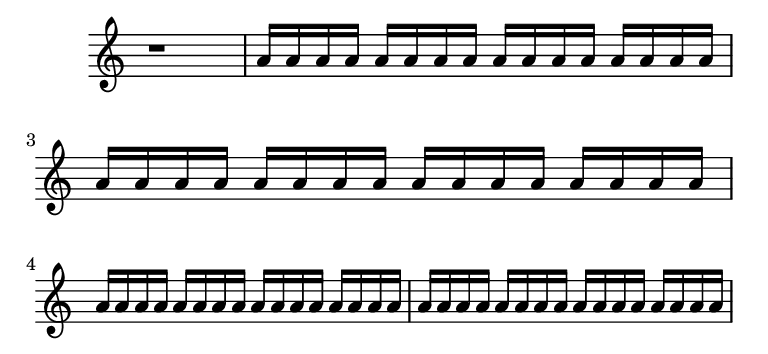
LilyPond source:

\version "2.20.0"
\include "english.ly"

#(set! paper-alist (cons '("anki-png" . (cons (* 130 mm) (* 60 mm))) paper-alist))
#(set-default-paper-size "anki-png")

\header {
  title = "" % \markup{ \small { "C Major Scale" }}
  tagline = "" % \markup { \tiny "(C) mail@ankijazz.com" }
}


scaleNotes = \relative e' { r1
  a16 a a a  a a a a  a a a a  a a a a |
  a16 a a a  a a a a  a a a a  a a a a |
  a16 a a a  a a a a  a a a a  a a a a |
  a16 a a a  a a a a  a a a a  a a a a |

}

\score {
  <<
    \new Staff {
      \new Voice {
        %\clef treble
        %\key c \major
        % suppress 4/4 time signature
        \override Staff.TimeSignature.stencil = ##f
        \scaleNotes
      }
    }
  >>
  \layout { }
}

\score {
  <<
    \new Staff {
      \set Staff.midiMaximumVolume = #0.6
      \new Voice = "scale" {
         \scaleNotes
      }
    }
    \new DrumStaff = "click" {
      \drummode {
        cl4 wbh wbh wbh
		bd bd bd bd 
		bd bd bd bd 
		bd bd bd bd 
		bd bd bd bd 
      }
    }
  >>
  \midi {
    \tempo 4 = 75
  }
}
